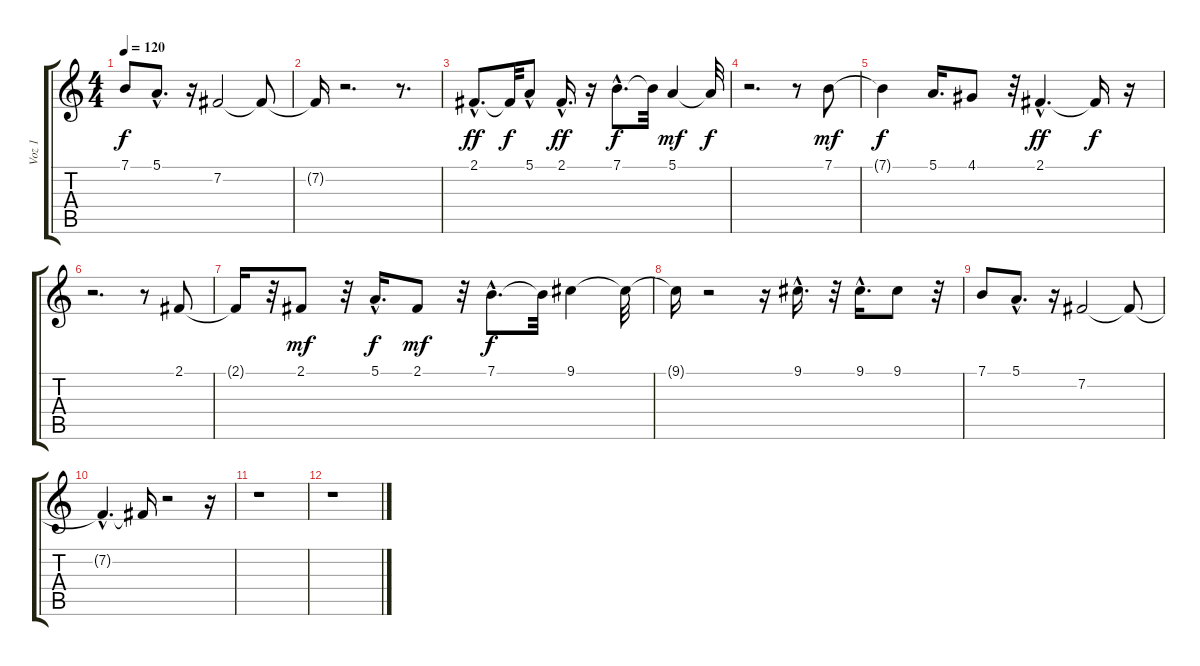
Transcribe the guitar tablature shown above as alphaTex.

\track ("Voz 1" "Voz 1") {instrument cello}
\staff {score tabs}
\tuning (E4 B3 G3 D3 A2 E2) {hide}
\ts (4 4)
\tempo 120
\clef g2
\ks c
7.1.8{dy f} 5.1{hac}.8{d} r.16 7.2.2 7.2{t}.8 |
7.2{t}.16 r.2{d} r.8{d} |
2.1{hac}.8{d dy ff} 2.1{t}.32{dy f} 5.1{hac}.8 2.1{hac}.16{d dy ff} r.16 7.1{hac}.8{d dy f} 7.1{t}.32 5.1.4{dy mf} 5.1{t}.32{dy f} |
r.2{d} r.8 7.1.8{dy mf} |
7.1{t}.4{dy f} 5.1.16{d} 4.1.8 r.32 2.1{hac}.4{d dy ff} 2.1{t}.16{dy f} r.16 |
r.2{d} r.8 2.1.8 |
2.1{t}.16 r.32 2.1.8{dy mf} r.32 5.1{hac}.16{d dy f} 2.1.8{dy mf} r.32 7.1{hac}.8{d dy f} 7.1{t}.32 9.1.4 9.1{t}.32 |
9.1{t}.16 r.2 r.16 9.1{hac}.16{d} r.32 9.1{hac}.16{d} 9.1.8 r.32 |
7.1.8 5.1{hac}.8{d} r.16 7.2.2 7.2{t}.8 |
7.2{hac t}.4{d} 7.2{t}.16 r.2 r.16 |
r.1 |
r.1
